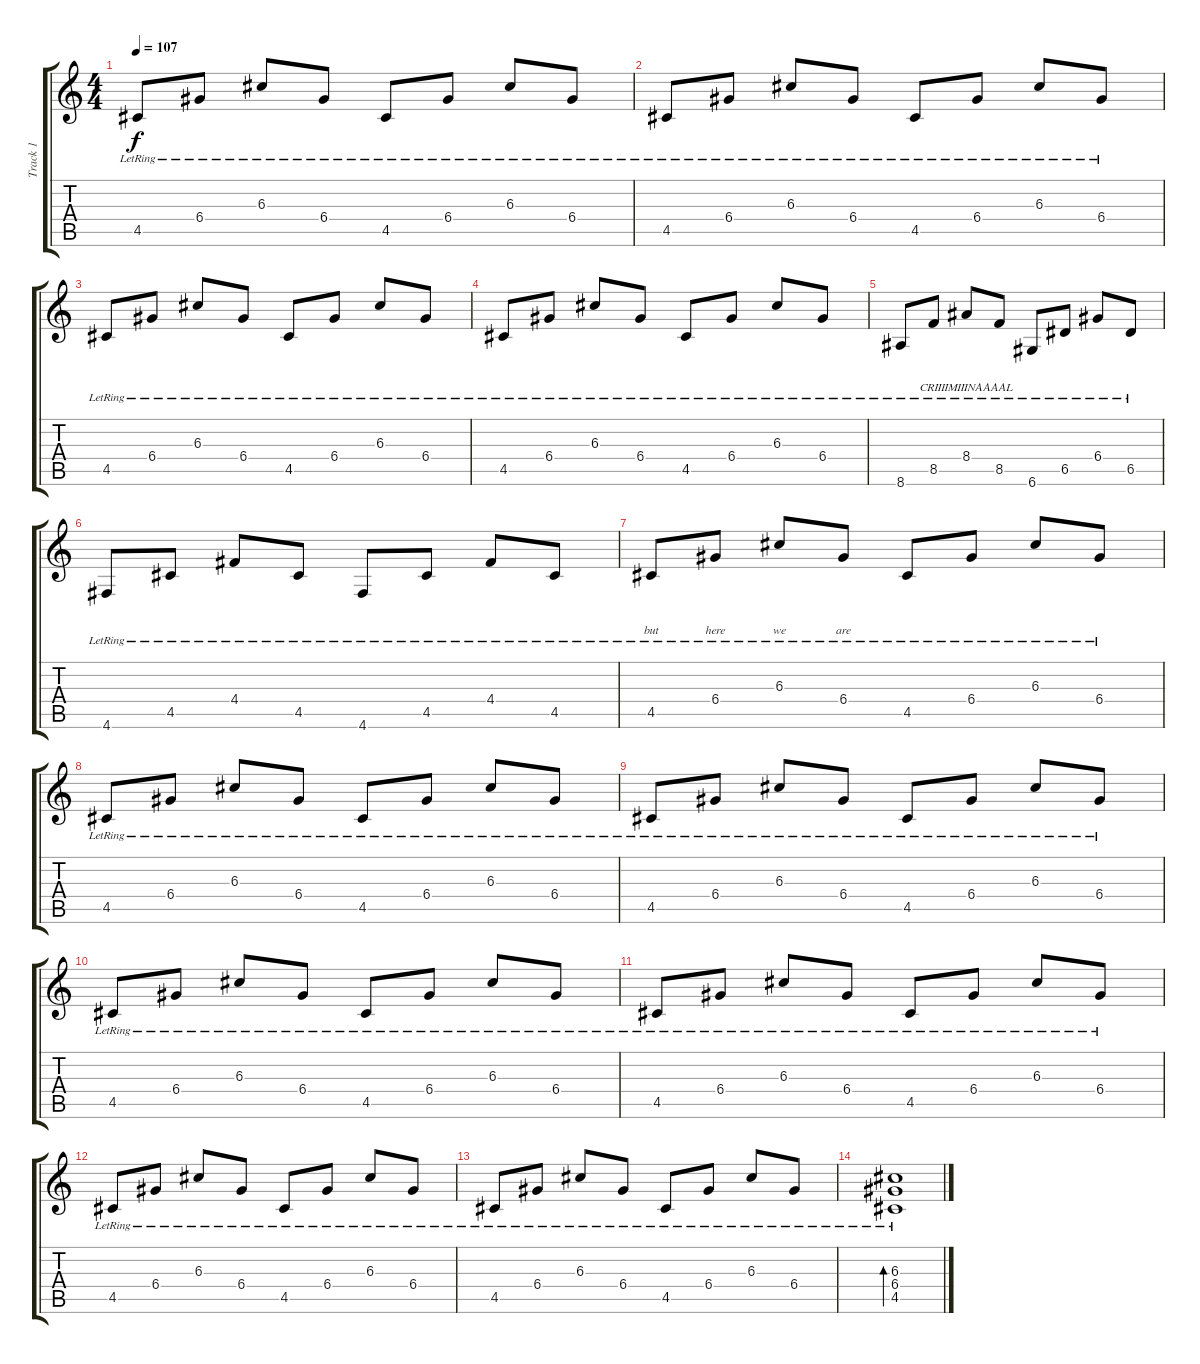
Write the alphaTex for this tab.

\track ("Track 1" "Track 1") {instrument acousticguitarsteel}
\staff {score tabs}
\tuning (E4 B3 G3 D3 A2 D2) {hide}
\ts (4 4)
\tempo 107
\clef g2
\ks c
4.5{lr}.8{dy f} 6.4{lr}.8 6.3{lr}.8 6.4{lr}.8 4.5{lr}.8 6.4{lr}.8 6.3{lr}.8 6.4{lr}.8 |
4.5{lr}.8 6.4{lr}.8 6.3{lr}.8 6.4{lr}.8 4.5{lr}.8 6.4{lr}.8 6.3{lr}.8 6.4{lr}.8 |
4.5{lr}.8 6.4{lr}.8 6.3{lr}.8 6.4{lr}.8 4.5{lr}.8 6.4{lr}.8 6.3{lr}.8 6.4{lr}.8 |
4.5{lr}.8 6.4{lr}.8 6.3{lr}.8 6.4{lr}.8 4.5{lr}.8 6.4{lr}.8 6.3{lr}.8 6.4{lr}.8 |
8.6{lr}.8{lyrics (0 "") lyrics (1 "") lyrics (2 "") lyrics (3 "") lyrics (4 "")} 8.5{lr}.8{lyrics (0 "") lyrics (1 "") lyrics (2 "") lyrics (3 "") lyrics (4 "")} 8.4{lr}.8{lyrics (0 "") lyrics (1 "") lyrics (2 "") lyrics (3 "") lyrics (4 "CRIIIIMIIINAAAAL")} 8.5{lr}.8{lyrics (0 "") lyrics (1 "") lyrics (2 "") lyrics (3 "") lyrics (4 "")} 6.6{lr}.8{lyrics (0 "") lyrics (1 "") lyrics (2 "") lyrics (3 "") lyrics (4 "")} 6.5{lr}.8{lyrics (0 "") lyrics (1 "") lyrics (2 "") lyrics (3 "") lyrics (4 "")} 6.4{lr}.8{lyrics (0 "") lyrics (1 "") lyrics (2 "") lyrics (3 "") lyrics (4 "")} 6.5{lr}.8{lyrics (0 "") lyrics (1 "") lyrics (2 "") lyrics (3 "") lyrics (4 "")} |
4.6{lr}.8{lyrics (0 "") lyrics (1 "") lyrics (2 "") lyrics (3 "") lyrics (4 "")} 4.5{lr}.8{lyrics (0 "") lyrics (1 "") lyrics (2 "") lyrics (3 "") lyrics (4 "")} 4.4{lr}.8{lyrics (0 "") lyrics (1 "") lyrics (2 "") lyrics (3 "") lyrics (4 "")} 4.5{lr}.8{lyrics (0 "") lyrics (1 "") lyrics (2 "") lyrics (3 "") lyrics (4 "")} 4.6{lr}.8{lyrics (0 "") lyrics (1 "") lyrics (2 "") lyrics (3 "") lyrics (4 "")} 4.5{lr}.8{lyrics (0 "") lyrics (1 "") lyrics (2 "") lyrics (3 "") lyrics (4 "")} 4.4{lr}.8{lyrics (0 "") lyrics (1 "") lyrics (2 "") lyrics (3 "") lyrics (4 "")} 4.5{lr}.8{lyrics (0 "") lyrics (1 "") lyrics (2 "") lyrics (3 "") lyrics (4 "")} |
4.5{lr}.8{lyrics (0 "") lyrics (1 "") lyrics (2 "") lyrics (3 "") lyrics (4 "but")} 6.4{lr}.8{lyrics (0 "") lyrics (1 "") lyrics (2 "") lyrics (3 "") lyrics (4 "here")} 6.3{lr}.8{lyrics (0 "") lyrics (1 "") lyrics (2 "") lyrics (3 "") lyrics (4 "we")} 6.4{lr}.8{lyrics (0 "") lyrics (1 "") lyrics (2 "") lyrics (3 "") lyrics (4 "are")} 4.5{lr}.8 6.4{lr}.8 6.3{lr}.8 6.4{lr}.8 |
4.5{lr}.8 6.4{lr}.8 6.3{lr}.8 6.4{lr}.8 4.5{lr}.8 6.4{lr}.8 6.3{lr}.8 6.4{lr}.8 |
4.5{lr}.8 6.4{lr}.8 6.3{lr}.8 6.4{lr}.8 4.5{lr}.8 6.4{lr}.8 6.3{lr}.8 6.4{lr}.8 |
4.5{lr}.8 6.4{lr}.8 6.3{lr}.8 6.4{lr}.8 4.5{lr}.8 6.4{lr}.8 6.3{lr}.8 6.4{lr}.8 |
4.5{lr}.8 6.4{lr}.8 6.3{lr}.8 6.4{lr}.8 4.5{lr}.8 6.4{lr}.8 6.3{lr}.8 6.4{lr}.8 |
4.5{lr}.8 6.4{lr}.8 6.3{lr}.8 6.4{lr}.8 4.5{lr}.8 6.4{lr}.8 6.3{lr}.8 6.4{lr}.8 |
4.5{lr}.8 6.4{lr}.8 6.3{lr}.8 6.4{lr}.8 4.5{lr}.8 6.4{lr}.8 6.3{lr}.8 6.4{lr}.8 |
(6.3{lr} 6.4{lr} 4.5{lr}).1{bd 120}
